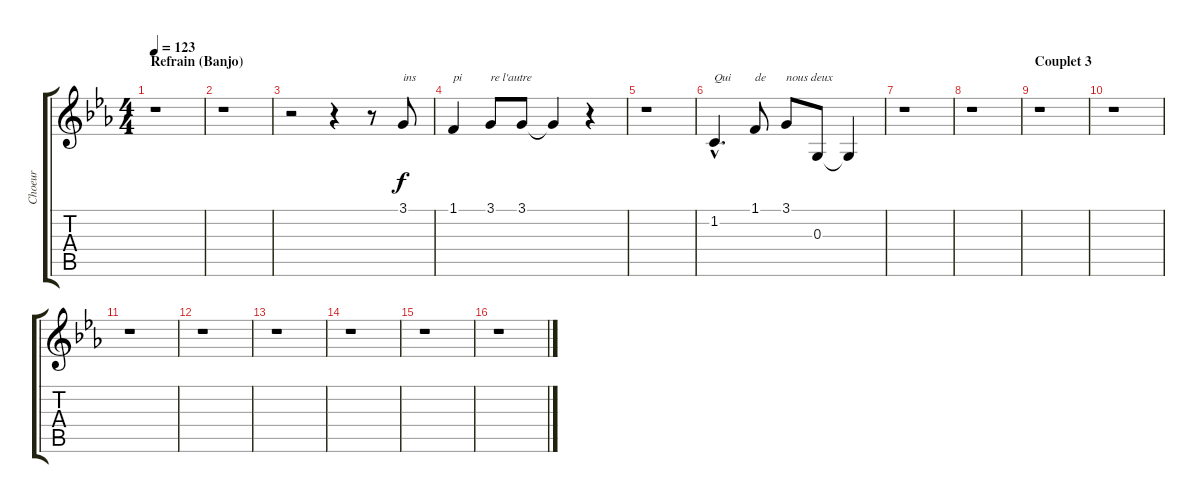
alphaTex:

\track ("Choeur" "Choeur") {instrument choiraahs}
\staff {score tabs}
\tuning (E4 B3 G3 D3 A2 E2) {hide}
\ts (4 4)
\section ("" "Refrain (Banjo)")
\tempo 123
\clef g2
\ks cminor
r.1{dy f} |
r.1 |
r.2 r.4 r.8 3.1.8{txt "ins"} |
1.1.4{txt "pi"} 3.1.8{txt "re l'autre"} 3.1.8 3.1{t}.4 r.4 |
r.1 |
1.2{hac}.4{d txt "Qui"} 1.1.8{txt "de"} 3.1.8{txt "nous deux"} 0.3.8 0.3{t}.4 |
r.1 |
r.1 |
\section ("" "Couplet 3")
r.1 |
r.1 |
r.1 |
r.1 |
r.1 |
r.1 |
r.1 |
r.1
